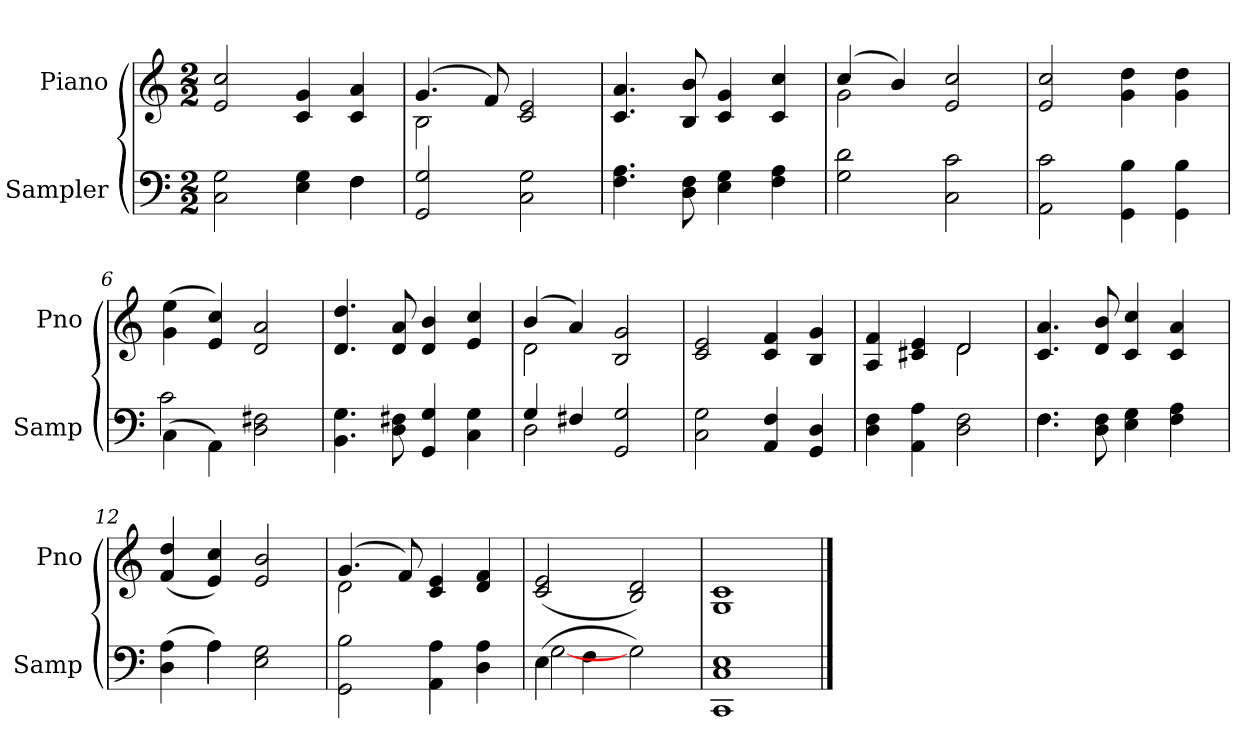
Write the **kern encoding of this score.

**kern	**kern
*part2	*part1
*staff2	*staff1
*I"Sampler	*I"Piano
*I'Samp	*I'Pno
*clefF4	*clefG2
*M2/2	*M2/2
=1	=1
*^	*
2C 2G	2.ryy	2e 2cc
4E 4G	.	4c 4g
4F\	4F	4c 4a
*v	*v	*
=2	=2
*	*^
2GG 2G	(4.g/	2B
.	8f/)	.
2C 2G	2c 2e	2ryy
*	*v	*v
=3	=3
4.F 4.A	4.c 4.a
8D 8F	8B 8b
4E 4G	4c 4g
4F 4A	4c 4cc
=4	=4
*	*^
2G 2d	(4cc/	2g
.	4b/)	.
2C 2c	2e 2cc	2ryy
*	*v	*v
=5	=5
2AA 2c	2e 2cc
4GG 4B	4g 4dd
4GG 4B	4g 4dd
=6	=6
*^	*
(4C\	2c	(4g 4ee
4AA\)	.	4e 4cc)
2D 2F#X	2ryy	2d 2a
*v	*v	*
=7	=7
4.BB 4.G	4.d 4.dd
8D 8F#X	8d 8a
4GG 4G	4d 4b
4C 4G	4e 4cc
=8	=8
*^	*^
4G/	2D	(4b/	2d
4F#X/	.	4a)	.
2GG 2G	2ryy	2B 2g	2ryy
*v	*v	*	*
*	*v	*v
=9	=9
2C 2G	2c 2e
4AA 4F	4c 4f
4GG 4D	4B 4g
=10	=10
*	*^
4D 4F	4A 4f	2ryy
4AA 4A	4c#X/ 4e/	.
2D 2F	2d/	2d
*	*v	*v
=11	=11
*^	*
4.F\	4.F	4.c 4.a
8D 8F	2ryy	8d 8b
4E 4G	.	4c 4cc
4F 4A	.	4c 4a
.	8ryy	.
=12	=12	=12
(4D 4A	4ryy	(4f 4dd
4A\)	4A	4e 4cc)
2E 2G	2ryy	2e 2b
*v	*v	*
=13	=13
*	*^
2GG 2B	(4.g/	2d
.	8f/)	.
4AA 4A	4c 4e	2ryy
4D 4A	4d 4f	.
*	*v	*v
=14	=14
*^	*
(4E\	[2G	(2c 2e
4F\	.	.
2G)	2ryy	2B 2d)
*v	*v	*
=15	=15
1CC/ 1C/ 1E/	1G/ 1c/
==	==
*-	*-
